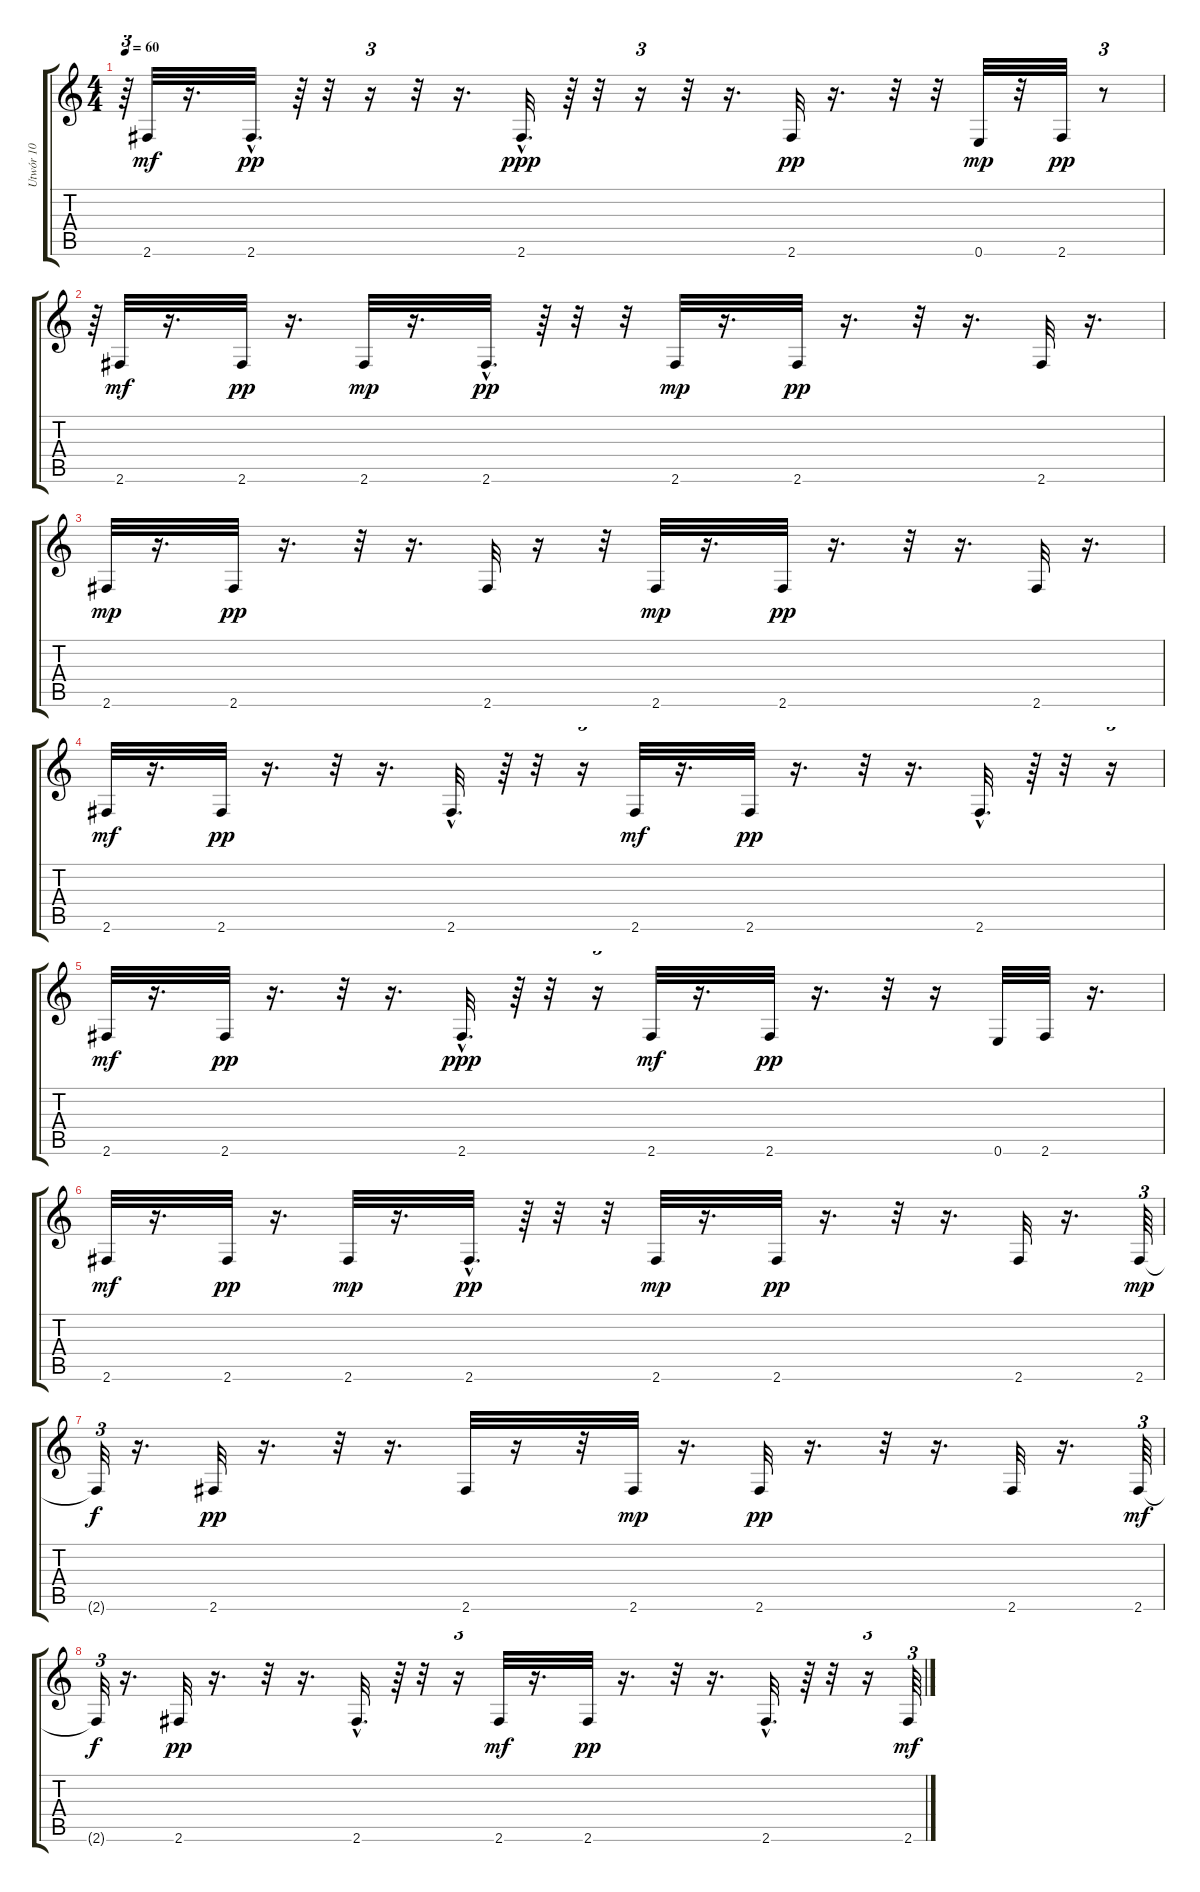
\track ("Utwór 10" "Utwór 10") {instrument acousticguitarsteel}
\staff {score tabs}
\tuning (E4 B3 G3 D3 A2 E2) {hide}
\ts (4 4)
\tempo 60
\clef g2
\ks c
r.64{tu (3 2) dy pp} 2.6.32{dy mf} r.16{d} 2.6{hac}.32{d dy pp} r.64 r.32 r.16{tu (3 2)} r.32 r.16{d} 2.6{hac}.32{d dy ppp} r.64 r.32 r.16{tu (3 2)} r.32 r.16{d} 2.6.32{dy pp} r.16{d} r.32 r.32 0.6.32{dy mp} r.32 2.6.32{dy pp} r.8{tu (3 2)} |
r.64{tu (3 2)} 2.6.32{dy mf} r.16{d} 2.6.32{dy pp} r.16{d} 2.6.32{dy mp} r.16{d} 2.6{hac}.32{d dy pp} r.64 r.32 r.32 2.6.32{dy mp} r.16{d} 2.6.32{dy pp} r.16{d} r.32 r.16{d} 2.6.32 r.16{d} |
2.6.32{dy mp} r.16{d} 2.6.32{dy pp} r.16{d} r.32 r.16{d} 2.6.32 r.16 r.32 2.6.32{dy mp} r.16{d} 2.6.32{dy pp} r.16{d} r.32 r.16{d} 2.6.32 r.16{d} |
2.6.32{dy mf} r.16{d} 2.6.32{dy pp} r.16{d} r.32 r.16{d} 2.6{hac}.32{d} r.64 r.32 r.16{tu (3 2)} 2.6.32{dy mf} r.16{d} 2.6.32{dy pp} r.16{d} r.32 r.16{d} 2.6{hac}.32{d} r.64 r.32 r.16{tu (3 2)} |
2.6.32{dy mf} r.16{d} 2.6.32{dy pp} r.16{d} r.32 r.16{d} 2.6{hac}.32{d dy ppp} r.64 r.32 r.16{tu (3 2)} 2.6.32{dy mf} r.16{d} 2.6.32{dy pp} r.16{d} r.32 r.16 0.6.32 2.6.32 r.16{d} |
2.6.32{dy mf} r.16{d} 2.6.32{dy pp} r.16{d} 2.6.32{dy mp} r.16{d} 2.6{hac}.32{d dy pp} r.64 r.32 r.32 2.6.32{dy mp} r.16{d} 2.6.32{dy pp} r.16{d} r.32 r.16{d} 2.6.32 r.16{d} 2.6.64{tu (3 2) dy mp} |
2.6{t}.32{tu (3 2) dy f} r.16{d} 2.6.32{dy pp} r.16{d} r.32 r.16{d} 2.6.32 r.16 r.32 2.6.32{dy mp} r.16{d} 2.6.32{dy pp} r.16{d} r.32 r.16{d} 2.6.32 r.16{d} 2.6.64{tu (3 2) dy mf} |
2.6{t}.32{tu (3 2) dy f} r.16{d} 2.6.32{dy pp} r.16{d} r.32 r.16{d} 2.6{hac}.32{d} r.64 r.32 r.16{tu (3 2)} 2.6.32{dy mf} r.16{d} 2.6.32{dy pp} r.16{d} r.32 r.16{d} 2.6{hac}.32{d} r.64 r.32 r.16{tu (3 2)} 2.6.64{tu (3 2) dy mf}
